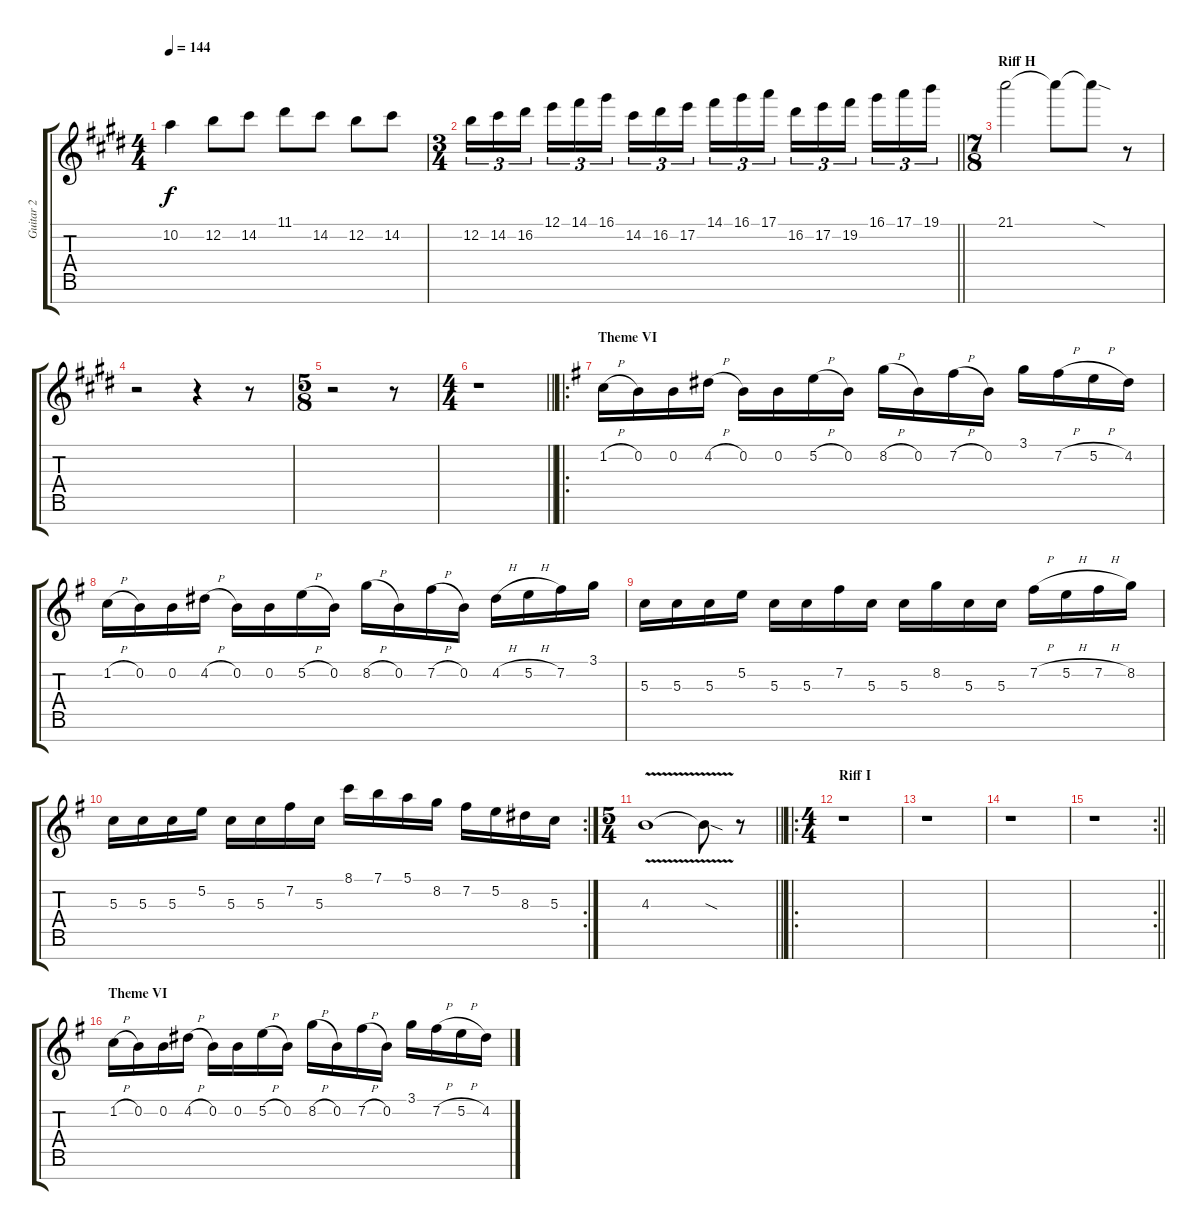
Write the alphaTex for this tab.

\track ("Guitar 2" "Guitar 2") {instrument overdrivenguitar}
\staff {score tabs}
\tuning (E4 B3 G3 D3 A2 E2 B1) {hide}
\ts (4 4)
\tempo 144
\clef g2
\ks c#minor
10.2.4{dy f} 12.2.8 14.2.8 11.1.8 14.2.8 12.2.8 14.2.8 |
\ts (3 4)
\barLineRight lightlight
12.2.16{tu (3 2)} 14.2.16{tu (3 2)} 16.2.16{tu (3 2)} 12.1.16{tu (3 2)} 14.1.16{tu (3 2)} 16.1.16{tu (3 2)} 14.2.16{tu (3 2)} 16.2.16{tu (3 2)} 17.2.16{tu (3 2)} 14.1.16{tu (3 2)} 16.1.16{tu (3 2)} 17.1.16{tu (3 2)} 16.2.16{tu (3 2)} 17.2.16{tu (3 2)} 19.2.16{tu (3 2)} 16.1.16{tu (3 2)} 17.1.16{tu (3 2)} 19.1.16{tu (3 2)} |
\ts (7 8)
\section ("" "Riff H")
21.1.2 21.1{t}.8 21.1{sod t}.8 r.8 |
r.2 r.4 r.8 |
\ts (5 8)
r.2 r.8 |
\ts (4 4)
\barLineRight lightlight
r.1 |
\ro
\section ("" "Theme VI")
\ks eminor
1.2{h}.16 0.2.16 0.2.16 4.2{h}.16 0.2.16 0.2.16 5.2{h}.16 0.2.16 8.2{h}.16 0.2.16 7.2{h}.16 0.2.16 3.1.16 7.2{h}.16 5.2{h}.16 4.2.16 |
1.2{h}.16 0.2.16 0.2.16 4.2{h}.16 0.2.16 0.2.16 5.2{h}.16 0.2.16 8.2{h}.16 0.2.16 7.2{h}.16 0.2.16 4.2{h}.16 5.2{h}.16 7.2.16 3.1.16 |
5.3.16 5.3.16 5.3.16 5.2.16 5.3.16 5.3.16 7.2.16 5.3.16 5.3.16 8.2.16 5.3.16 5.3.16 7.2{h}.16 5.2{h}.16 7.2{h}.16 8.2.16 |
\rc 2
5.3.16 5.3.16 5.3.16 5.2.16 5.3.16 5.3.16 7.2.16 5.3.16 8.1.16 7.1.16 5.1.16 8.2.16 7.2.16 5.2.16 8.3.16 5.3.16 |
\ts (5 4)
\barLineRight lightlight
4.3{v}.1 4.3{sod t}.8 r.8 |
\ro
\ts (4 4)
\section ("" "Riff I")
r.1 |
r.1 |
r.1 |
\rc 2
\barLineRight lightlight
r.1 |
\section ("" "Theme VI")
1.2{h}.16 0.2.16 0.2.16 4.2{h}.16 0.2.16 0.2.16 5.2{h}.16 0.2.16 8.2{h}.16 0.2.16 7.2{h}.16 0.2.16 3.1.16 7.2{h}.16 5.2{h}.16 4.2.16
